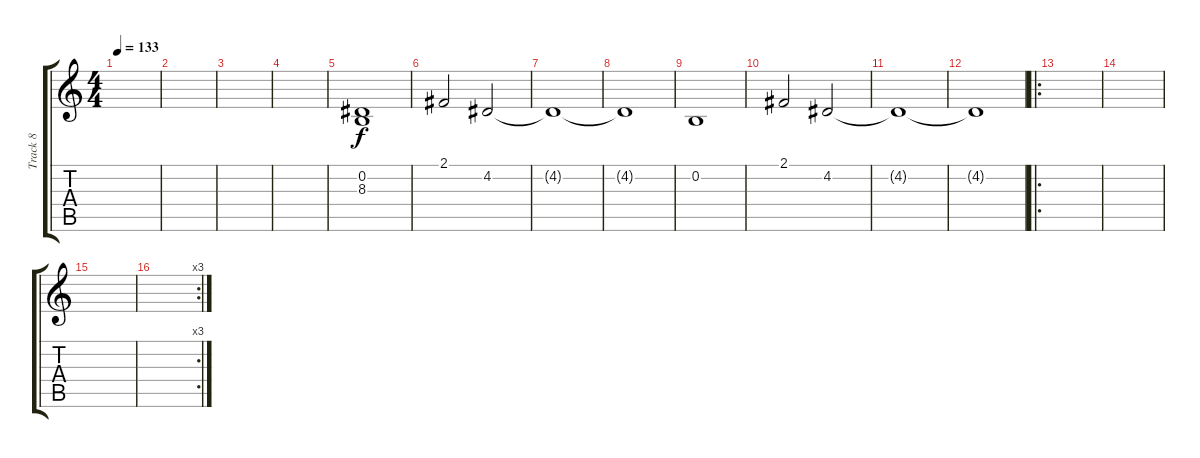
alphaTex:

\track ("Track 8" "Track 8") {instrument synthstrings1}
\staff {score tabs}
\tuning (E4 B3 G3 D3 A2 E2) {hide}
\ts (4 4)
\tempo 133
\clef g2
\ks c
|
|
|
|
(0.2 8.3).1 |
2.1.2 4.2.2 |
4.2{t}.1 |
4.2{t}.1 |
0.2.1 |
2.1.2 4.2.2 |
4.2{t}.1 |
4.2{t}.1 |
\ro
|
|
|
\rc 3
